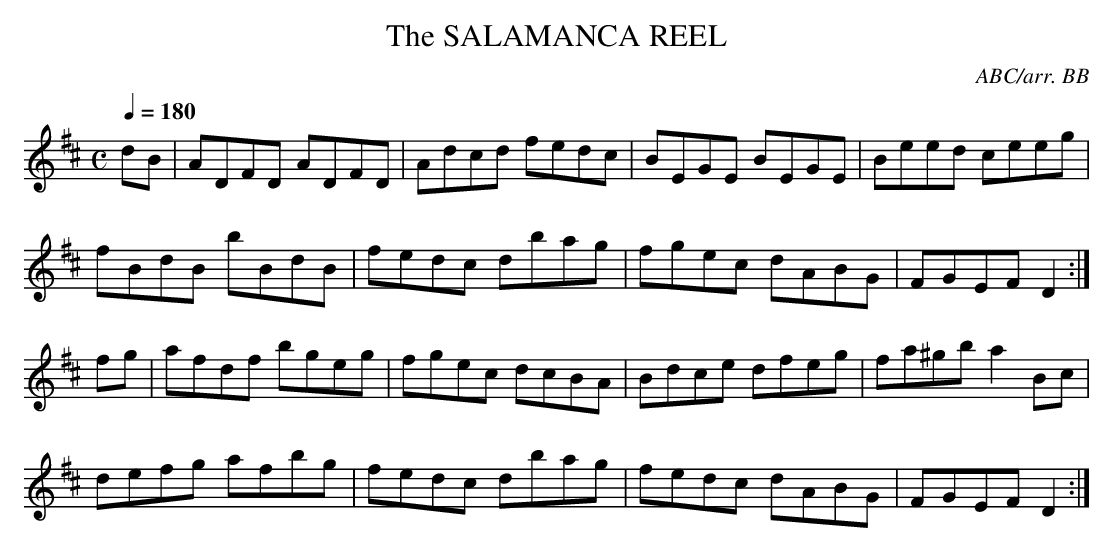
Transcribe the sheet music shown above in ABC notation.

X:1
T:SALAMANCA REEL, The
C:ABC/arr. BB
Y:"moderate - or hornpipe"
Q:1/4=180
L:1/8
M:C
K:D
dB|ADFD ADFD|Adcd fedc|BEGE BEGE|Beed ceeg|
fBdB bBdB| fedc dbag|fgec dABG|FGEF D2 :|
fg|afdf bgeg|fgec dcBA|Bdce dfeg|fa^gb a2Bc|
defg afbg|fedc dbag|fedc dABG|FGEF D2 :|
